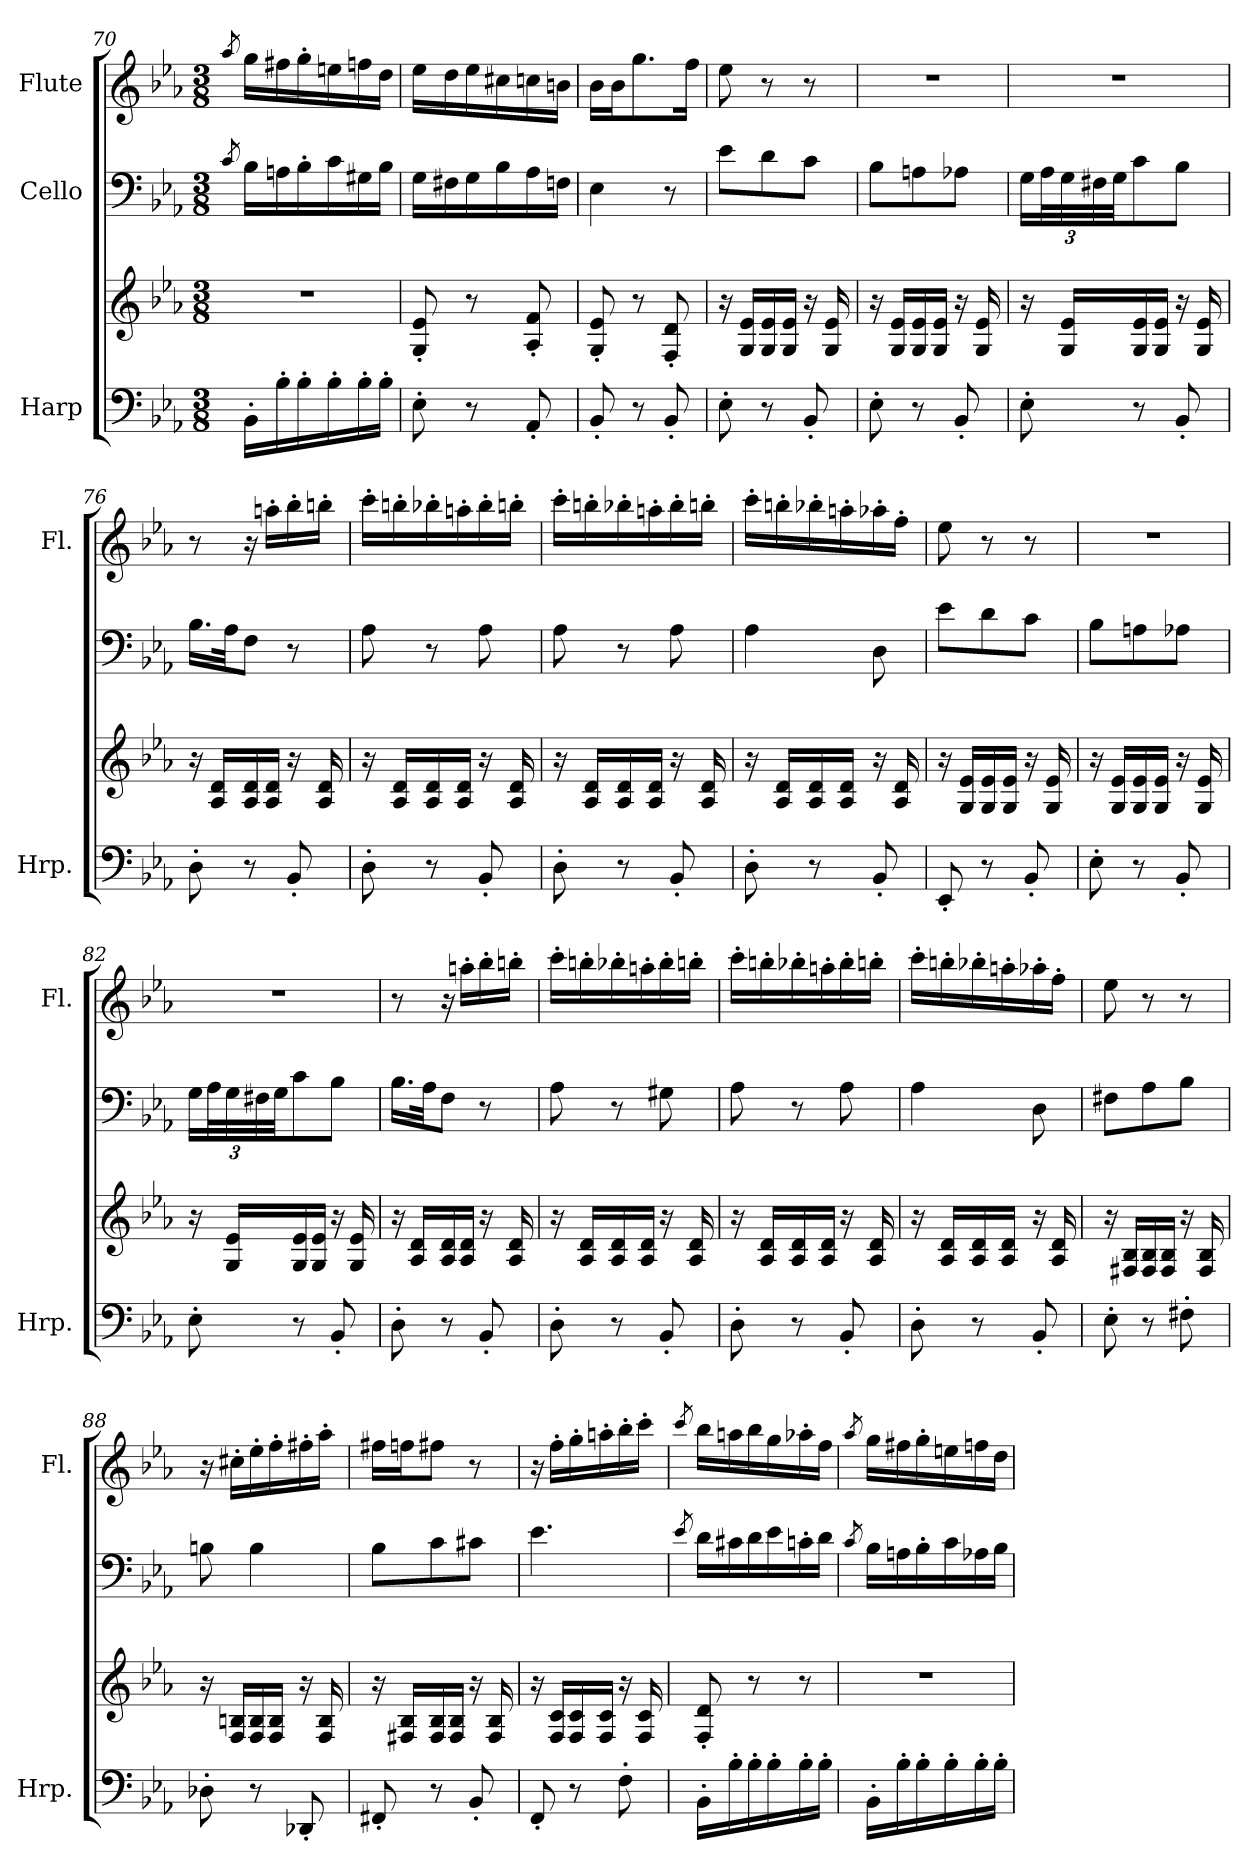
**kern	**kern	**kern	**kern
*part3	*part3	*part2	*part1
*staff4	*staff3	*staff2	*staff1
*I"Harp	*	*I"Cello	*I"Flute
*I'Hrp.	*	*	*I'Fl.
*clefF4	*clefG2	*clefF4	*clefG2
*k[b-e-a-]	*k[b-e-a-]	*k[b-e-a-]	*k[b-e-a-]
*M3/8	*M3/8	*M3/8	*M3/8
=70	=70	=70	=70
.	.	8qc/	8qaa-/
16BB-'\LL	4.r	16B-\LL	16gg\LL
16B-'\	.	16An\	16ff#X\
16B-'\	.	16B-'\	16gg'\
16B-'\	.	16c\	16een\
16B-'\	.	16G#X\	16ffn\
16B-'\JJ	.	16B-\JJ	16dd\JJ
!!LO:LB:g=z
=71	=71	=71	=71
8E-'\	8G/' 8e-/'	16G\LL	16ee-\LL
.	.	16F#X\	16dd\
8r	8r	16G\	16ee-\
.	.	16B-\	16cc#X\
8AA-'/	8A-/' 8f/'	16A-\	16ccn\
.	.	16Fn\JJ	16bn\JJ
=72	=72	=72	=72
8BB-'/	8G/' 8e-/'	4E-\	16b-\LL
.	.	.	16b-\J
8r	8r	.	8.gg\
8BB-'/	8F/' 8d/'	8r	.
.	.	.	16ff\Jk
=73	=73	=73	=73
8E-'\	16r	8e-\L	8ee-\
.	16G/ 16e-/LL	.	.
8r	16G/ 16e-/	8d\	8r
.	16G/ 16e-/JJ	.	.
8BB-'/	16r	8c\J	8r
.	16G/ 16e-/	.	.
=74	=74	=74	=74
8E-'\	16r	8B-\L	4.r
.	16G/ 16e-/LL	.	.
8r	16G/ 16e-/	8An\	.
.	16G/ 16e-/JJ	.	.
8BB-'/	16r	8A-X\J	.
.	16G/ 16e-/	.	.
=75	=75	=75	=75
*	*	*Xbrackettup	*
8E-'\	16r	24G\LL	4.r
.	.	48A-\L	.
.	16G/ 16e-/LL	48G\	.
.	.	48F#X\	.
.	.	48G\JJ	.
8r	16G/ 16e-/	8c\	.
.	16G/ 16e-/JJ	.	.
8BB-'/	16r	8B-\J	.
.	16G/ 16e-/	.	.
=76	=76	=76	=76
8D'\	16r	16.B-\LL	8r
.	16A-/ 16d/LL	.	.
.	.	32A-\JK	.
8r	16A-/ 16d/	8F\J	16r
.	16A-/ 16d/JJ	.	16aan'\LL
8BB-'/	16r	8r	16bb-'\
.	16A-/ 16d/	.	16bbn'\JJ
!!LO:LB:g=z
=77	=77	=77	=77
8D'\	16r	8A-\	16ccc'\LL
.	16A-/ 16d/LL	.	16bbn'\
8r	16A-/ 16d/	8r	16bb-X'\
.	16A-/ 16d/JJ	.	16aan'\
8BB-'/	16r	8A-\	16bb-'\
.	16A-/ 16d/	.	16bbn'\JJ
=78	=78	=78	=78
8D'\	16r	8A-\	16ccc'\LL
.	16A-/ 16d/LL	.	16bbn'\
8r	16A-/ 16d/	8r	16bb-X'\
.	16A-/ 16d/JJ	.	16aan'\
8BB-'/	16r	8A-\	16bb-'\
.	16A-/ 16d/	.	16bbn'\JJ
=79	=79	=79	=79
8D'\	16r	4A-\	16ccc'\LL
.	16A-/ 16d/LL	.	16bbn'\
8r	16A-/ 16d/	.	16bb-X'\
.	16A-/ 16d/JJ	.	16aan'\
8BB-'/	16r	8D\	16aa-X'\
.	16A-/ 16d/	.	16ff'\JJ
=80	=80	=80	=80
8EE-'/	16r	8e-\L	8ee-\
.	16G/ 16e-/LL	.	.
8r	16G/ 16e-/	8d\	8r
.	16G/ 16e-/JJ	.	.
8BB-'/	16r	8c\J	8r
.	16G/ 16e-/	.	.
=81	=81	=81	=81
8E-'\	16r	8B-\L	4.r
.	16G/ 16e-/LL	.	.
8r	16G/ 16e-/	8An\	.
.	16G/ 16e-/JJ	.	.
8BB-'/	16r	8A-X\J	.
.	16G/ 16e-/	.	.
!!LO:LB:g=z
=82	=82	=82	=82
8E-'\	16r	24G\LL	4.r
.	.	48A-\L	.
.	16G/ 16e-/LL	48G\	.
.	.	48F#X\	.
.	.	48G\JJ	.
8r	16G/ 16e-/	8c\	.
.	16G/ 16e-/JJ	.	.
8BB-'/	16r	8B-\J	.
.	16G/ 16e-/	.	.
=83	=83	=83	=83
8D'\	16r	16.B-\LL	8r
.	16A-/ 16d/LL	.	.
.	.	32A-\JK	.
8r	16A-/ 16d/	8F\J	16r
.	16A-/ 16d/JJ	.	16aan'\LL
8BB-'/	16r	8r	16bb-'\
.	16A-/ 16d/	.	16bbn'\JJ
=84	=84	=84	=84
8D'\	16r	8A-\	16ccc'\LL
.	16A-/ 16d/LL	.	16bbn'\
8r	16A-/ 16d/	8r	16bb-X'\
.	16A-/ 16d/JJ	.	16aan'\
8BB-'/	16r	8G#X\	16bb-'\
.	16A-/ 16d/	.	16bbn'\JJ
=85	=85	=85	=85
8D'\	16r	8A-\	16ccc'\LL
.	16A-/ 16d/LL	.	16bbn'\
8r	16A-/ 16d/	8r	16bb-X'\
.	16A-/ 16d/JJ	.	16aan'\
8BB-'/	16r	8A-\	16bb-'\
.	16A-/ 16d/	.	16bbn'\JJ
=86	=86	=86	=86
8D'\	16r	4A-\	16ccc'\LL
.	16A-/ 16d/LL	.	16bbn'\
8r	16A-/ 16d/	.	16bb-X'\
.	16A-/ 16d/JJ	.	16aan'\
8BB-'/	16r	8D\	16aa-X'\
.	16A-/ 16d/	.	16ff'\JJ
!!LO:PB:g=z
=87	=87	=87	=87
8E-'\	16r	8F#X\L	8ee-\
.	16F#X/ 16B-/LL	.	.
8r	16F#/ 16B-/	8A-\	8r
.	16F#/ 16B-/JJ	.	.
8F#X'\	16r	8B-\J	8r
.	16F#/ 16B-/	.	.
=88	=88	=88	=88
8D-X'\	16r	8Bn\	16r
.	16F/ 16Bn/LL	.	16cc#X'\LL
8r	16F/ 16B/	4B\	16ee-'\
.	16F/ 16B/JJ	.	16ff'\
8DD-X'/	16r	.	16ff#X'\
.	16F/ 16B/	.	16aa-'\JJ
=89	=89	=89	=89
8FF#X'/	16r	8B-\L	16ff#X\LL
.	16F#X/ 16B-/LL	.	16ffn\J
8r	16F#/ 16B-/	8c\	8ff#X\J
.	16F#/ 16B-/JJ	.	.
8BB-'/	16r	8c#X\J	8r
.	16F#/ 16B-/	.	.
=90	=90	=90	=90
8FF'/	16r	4.e-\	16r
.	16F/ 16c/LL	.	16ff'\LL
8r	16F/ 16c/	.	16gg'\
.	16F/ 16c/JJ	.	16aan'\
8F'\	16r	.	16bb-'\
.	16F/ 16c/	.	16ccc'\JJ
=91	=91	=91	=91
.	.	8qe-/	8qccc/
16BB-'\LL	8F/' 8d/'	16d\LL	16bb-\LL
16B-'\	.	16c#X\	16aan\
16B-'\	8r	16d\	16bb-\
16B-'\	.	16e-\	16gg\
16B-'\	8r	16cn'\	16aa-X'\
16B-'\JJ	.	16d\JJ	16ff\JJ
!!LO:LB:g=z
=92	=92	=92	=92
.	.	8qc/	8qaa-/
16BB-'\LL	4.r	16B-\LL	16gg\LL
16B-'\	.	16An\	16ff#X\
16B-'\	.	16B-'\	16gg'\
16B-'\	.	16c\	16een\
16B-'\	.	16A-X\	16ffn\
16B-'\JJ	.	16B-\JJ	16dd\JJ
=	=	=	=
*-	*-	*-	*-
